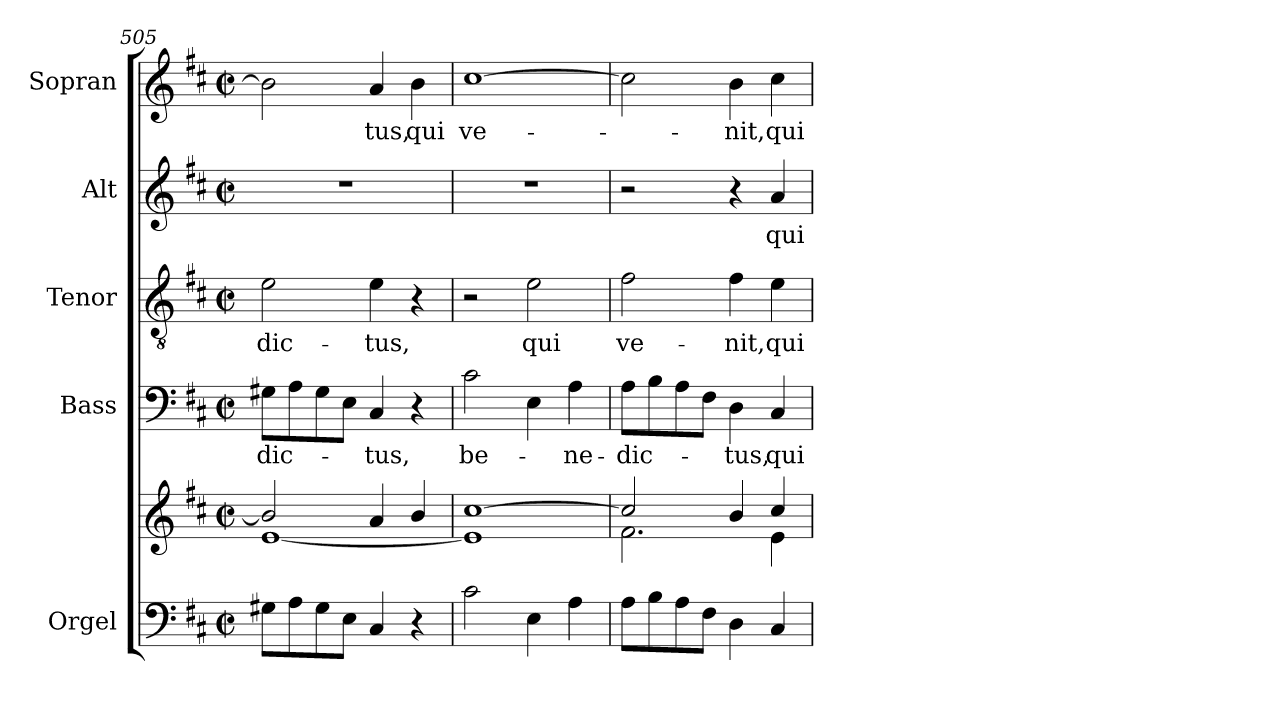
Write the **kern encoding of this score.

**kern	**kern	**kern	**text	**kern	**text	**kern	**text	**kern	**text
*part5	*part5	*part4	*part4	*part3	*part3	*part2	*part2	*part1	*part1
*staff6	*staff5	*staff4	*staff4	*staff3	*staff3	*staff2	*staff2	*staff1	*staff1
*I"Orgel	*	*I"Bass	*	*I"Tenor	*	*I"Alt	*	*I"Sopran	*
*I'Org.	*	*I'B	*	*I'T	*	*I'A	*	*I'S	*
!!LO:PB:g=z
*clefF4	*clefG2	*clefF4	*	*clefGv2	*	*clefG2	*	*clefG2	*
*k[f#c#]	*k[f#c#]	*k[f#c#]	*	*k[f#c#]	*	*k[f#c#]	*	*k[f#c#]	*
*D:	*D:	*D:	*	*D:	*	*D:	*	*D:	*
*M2/2	*M2/2	*M2/2	*	*M2/2	*	*M2/2	*	*M2/2	*
*met(c|)	*met(c|)	*met(c|)	*	*met(c|)	*	*met(c|)	*	*met(c|)	*
=505	=505	=505	=505	=505	=505	=505	=505	=505	=505
*	*^	*	*	*	*	*	*	*	*
!	!	!	!	!LO:LY:b	!	!LO:LY:b	!	!	!	!
8G#X\L	2b/]	[<1e	8G#X\L	-dic-	2e\	-dic-	1r	.	2b\]	.
8A\	.	.	8A\	.	.	.	.	.	.	.
8G#\	.	.	8G#\	.	.	.	.	.	.	.
8E\J	.	.	8E\J	.	.	.	.	.	.	.
!	!	!	!	!LO:LY:b	!	!LO:LY:b	!	!	!	!LO:LY:b
4C#/	4a/	.	4C#/	-tus,	4e\	-tus,	.	.	4a/	-tus,
!	!	!	!	!	!	!	!	!	!	!LO:LY:b
4r	4b/	.	4r	.	4r	.	.	.	4b\	qui
=506	=506	=506	=506	=506	=506	=506	=506	=506	=506	=506
!	!	!	!	!LO:LY:b	!	!	!	!	!	!LO:LY:b
2c#\	[>1cc#	1e]	2c#\	be-	2r	.	1r	.	[1cc#	ve-
!	!	!	!	!	!	!LO:LY:b	!	!	!	!
4E\	.	.	4E\	.	2e\	qui	.	.	.	.
!	!	!	!	!LO:LY:b	!	!	!	!	!	!
4A\	.	.	4A\	-ne-	.	.	.	.	.	.
=507	=507	=507	=507	=507	=507	=507	=507	=507	=507	=507
!	!	!	!	!LO:LY:b	!	!LO:LY:b	!	!	!	!
8A\L	2cc#/]	2.f#\	8A\L	-dic-	2f#\	ve-	2r	.	2cc#\]	.
8B\	.	.	8B\	.	.	.	.	.	.	.
8A\	.	.	8A\	.	.	.	.	.	.	.
8F#\J	.	.	8F#\J	.	.	.	.	.	.	.
!	!	!	!	!LO:LY:b	!	!LO:LY:b	!	!	!	!LO:LY:b
4D\	4b/	.	4D\	-tus,	4f#\	-nit,	4r	.	4b\	-nit,
!	!	!	!	!LO:LY:b	!	!LO:LY:b	!	!LO:LY:b	!	!LO:LY:b
4C#/	4cc#/	4e\	4C#/	qui	4e\	qui	4a/	qui	4cc#\	qui
*	*v	*v	*	*	*	*	*	*	*	*
=	=	=	=	=	=	=	=	=	=
*-	*-	*-	*-	*-	*-	*-	*-	*-	*-
